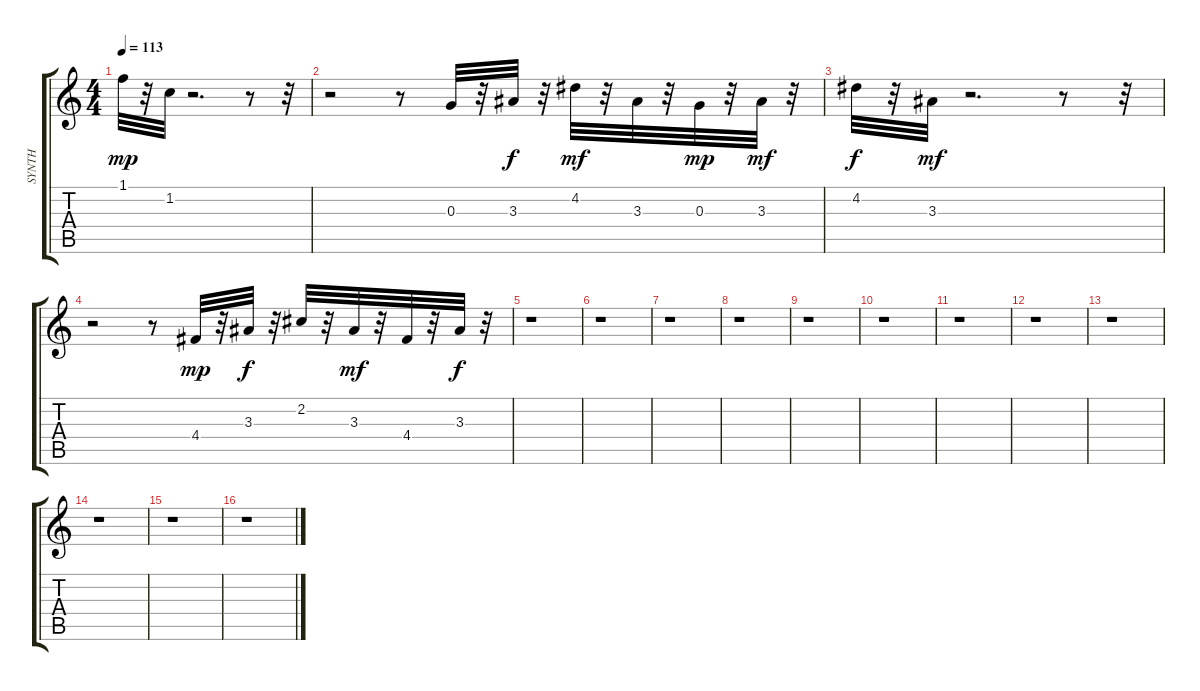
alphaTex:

\track ("SYNTH" "SYNTH") {instrument synthbass1}
\staff {score tabs}
\tuning (E4 B3 G3 D3 A2 E2) {hide}
\ts (4 4)
\tempo 113
\clef g2
\ks c
1.1.32{dy mp} r.32 1.2.32 r.2{d} r.8 r.32 |
r.2 r.8 0.3.32 r.32 3.3.32{dy f} r.32 4.2.32{dy mf} r.32 3.3.32 r.32 0.3.32{dy mp} r.32 3.3.32{dy mf} r.32 |
4.2.32{dy f} r.32 3.3.32{dy mf} r.2{d} r.8 r.32 |
r.2 r.8 4.4.32{dy mp} r.32 3.3.32{dy f} r.32 2.2.32 r.32 3.3.32{dy mf} r.32 4.4.32 r.32 3.3.32{dy f} r.32 |
r.1 |
r.1 |
r.1 |
r.1 |
r.1 |
r.1 |
r.1 |
r.1 |
r.1 |
r.1 |
r.1 |
r.1
